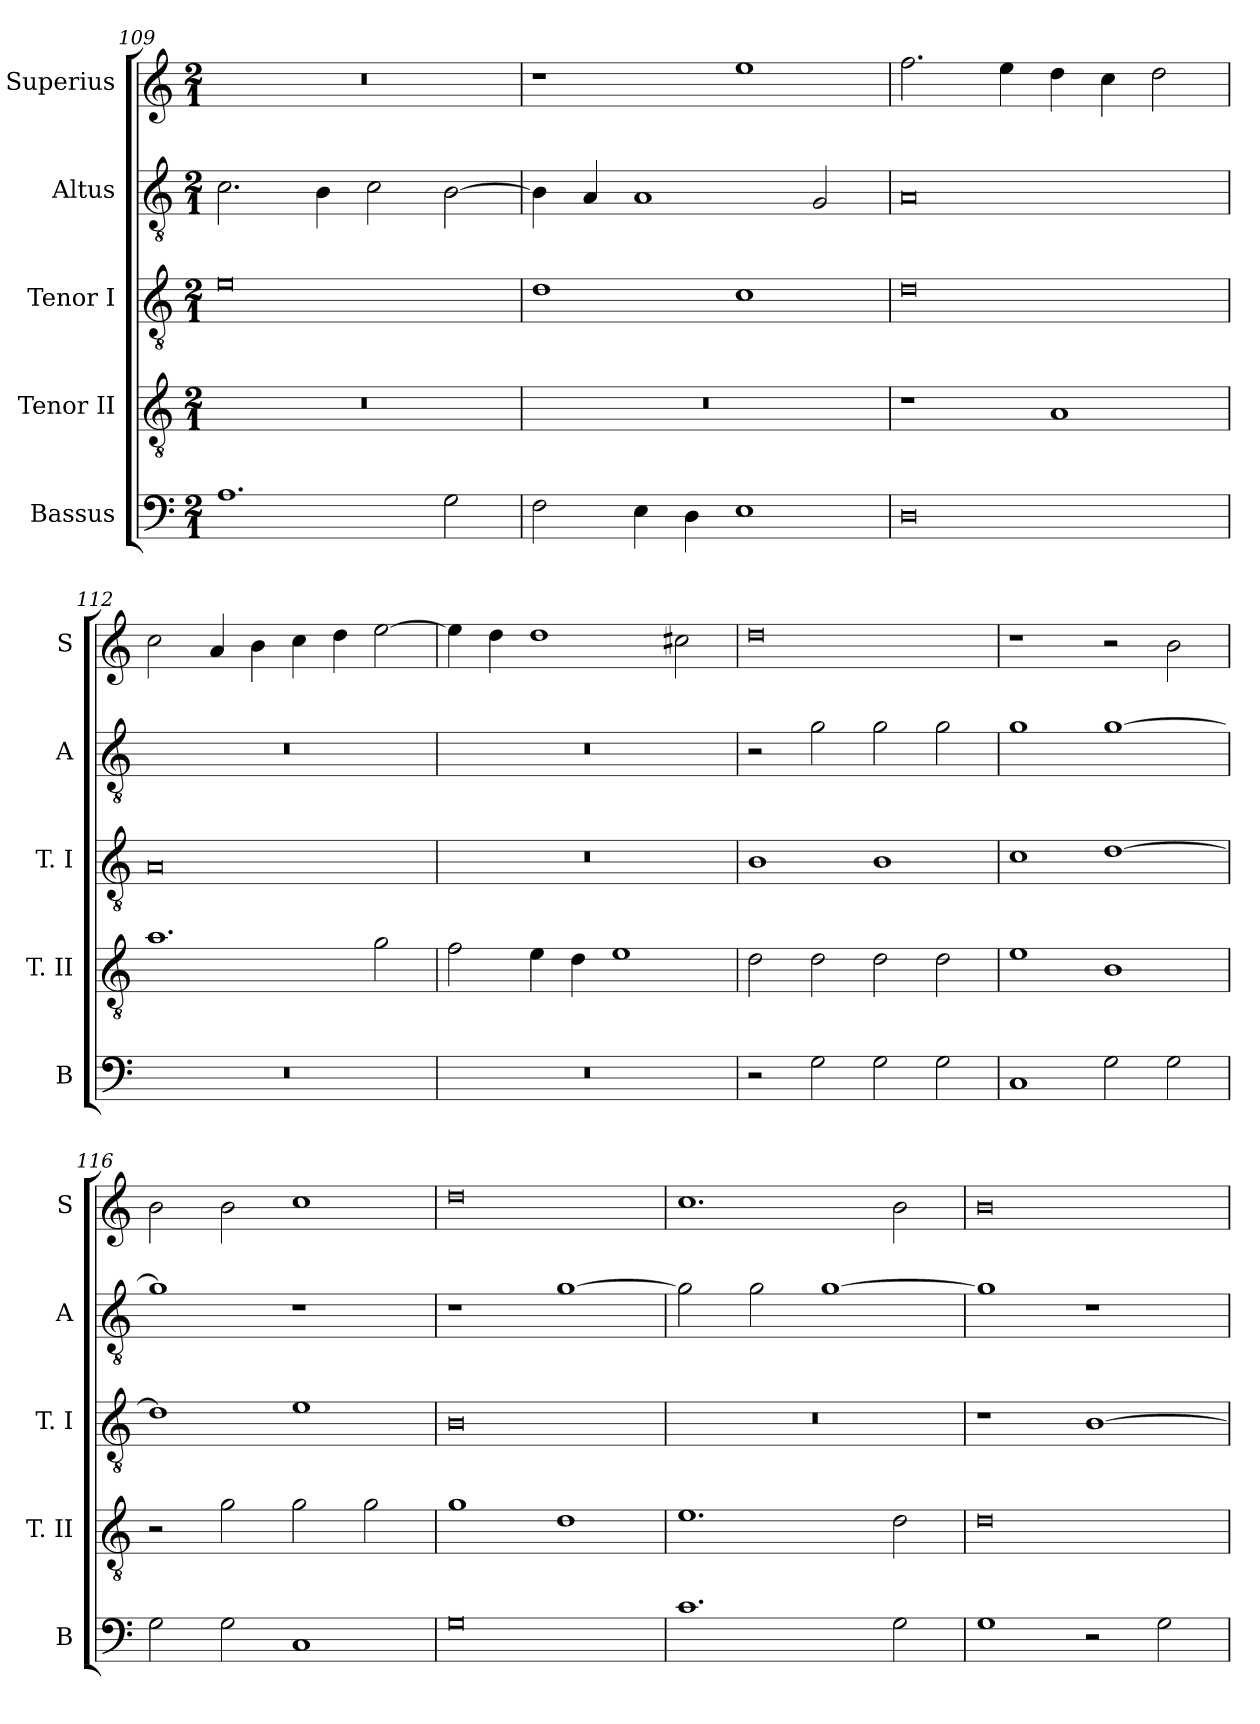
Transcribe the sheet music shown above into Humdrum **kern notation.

**kern	**kern	**kern	**kern	**kern
*part5	*part4	*part3	*part2	*part1
*staff5	*staff4	*staff3	*staff2	*staff1
*I"Bassus	*I"Tenor II	*I"Tenor I	*I"Altus	*I"Superius
*I'B	*I'T. II	*I'T. I	*I'A	*I'S
*clefF4	*clefGv2	*clefGv2	*clefGv2	*clefG2
*k[]	*k[]	*k[]	*k[]	*k[]
*C:	*C:	*C:	*C:	*C:
*M2/1	*M2/1	*M2/1	*M2/1	*M2/1
=109	=109	=109	=109	=109
1.A	0r	0e	2.c	0r
.	.	.	4B	.
.	.	.	2c	.
2G	.	.	[2B	.
=110	=110	=110	=110	=110
2F	0r	1d	4B]	1r
.	.	.	4A	.
4E	.	.	1A	.
4D	.	.	.	.
1E	.	1c	.	1ee
.	.	.	2G	.
=111	=111	=111	=111	=111
0D	1r	0d	0A	2.ff
.	.	.	.	4ee
.	1A	.	.	4dd
.	.	.	.	4cc
.	.	.	.	2dd
=112	=112	=112	=112	=112
0r	1.a	0A	0r	2cc
.	.	.	.	4a
.	.	.	.	4b
.	.	.	.	4cc
.	.	.	.	4dd
.	2g	.	.	[2ee
=113	=113	=113	=113	=113
0r	2f	0r	0r	4ee]
.	.	.	.	4dd
.	4e	.	.	1dd
.	4d	.	.	.
.	1e	.	.	.
.	.	.	.	2cc#X
=114	=114	=114	=114	=114
2r	2d	1B	2r	0dd
2G	2d	.	2g	.
2G	2d	1B	2g	.
2G	2d	.	2g	.
=115	=115	=115	=115	=115
1C	1e	1c	1g	1r
2G	1B	[1d	[1g	2r
2G	.	.	.	2b
=116	=116	=116	=116	=116
2G	2r	1d]	1g]	2b
2G	2g	.	.	2b
1C	2g	1e	1r	1cc
.	2g	.	.	.
=117	=117	=117	=117	=117
0G	1g	0B	1r	0dd
.	1d	.	[1g	.
=118	=118	=118	=118	=118
1.c	1.e	0r	2g]	1.cc
.	.	.	2g	.
.	.	.	[1g	.
2G	2d	.	.	2b
=119	=119	=119	=119	=119
1G	0d	1r	1g]	0b
2r	.	[1B	1r	.
2G	.	.	.	.
=	=	=	=	=
*-	*-	*-	*-	*-
